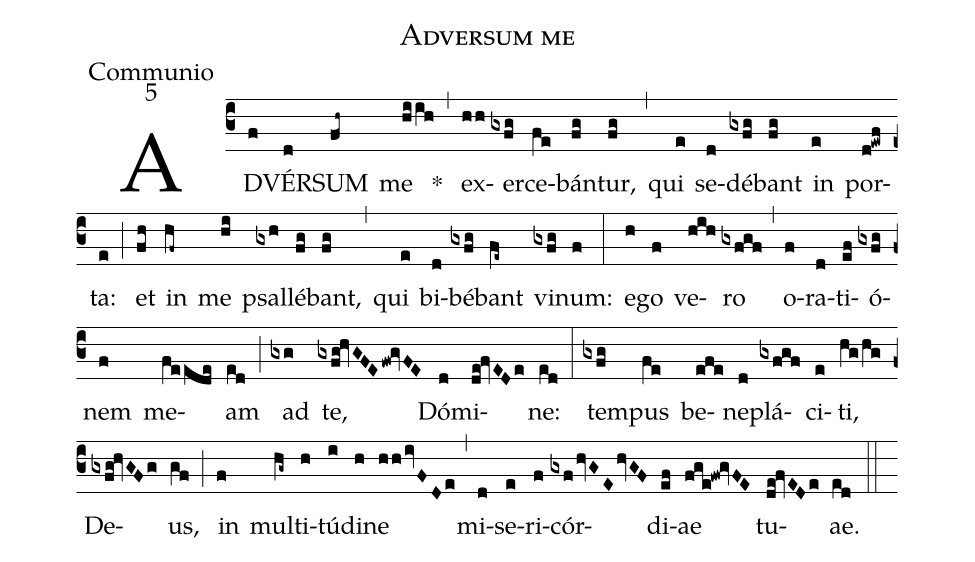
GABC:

name:Adversum me;
office-part:Communio;
mode:5;
%%
(c3) AD(f)VÉR(d)SUM(fh~) me(hiih) *(,) ex(hh)er(gxfg)ce(fe)bán(fg)tur,(fg) (,) qui(e) se(d)dé(gxfg)bant(fg) in(e) por(d!ewf)ta:(e) (;) et(fh) in(hf~) me(hi) psal(gxh)lé(fg)bant,(fg) (,) qui(e) bi(d)bé(gxfg)bant(fe~) vi(gxfg)num:(f) (:) e(h)go(f) ve(hih)ro(gxfgf) (,) o(f)ra(d)ti(ef)ó(gxfg)nem(f) me(feede)am(ed) (;) ad(gxg) te,(gxfg!hvGFEfw!gvFE) Dó(d)mi(de!fvEDe)ne:(ed) (:) tem(gxfg)pus(fe) be(efe)ne(d)plá(gxfgf)ci(e)ti,(hg/hg) De(gxfg!hvGFg)us,(gf) (;) in(f) mul(hg~)ti(h)tú(i)di(h)ne(hhivFDe) (,) mi(d)se(e)ri(f)cór(gxfhvGEhvGF)di(ef)ae(fge!fw!gvFE) tu(de!fvEDe)ae.(ed) (::)
